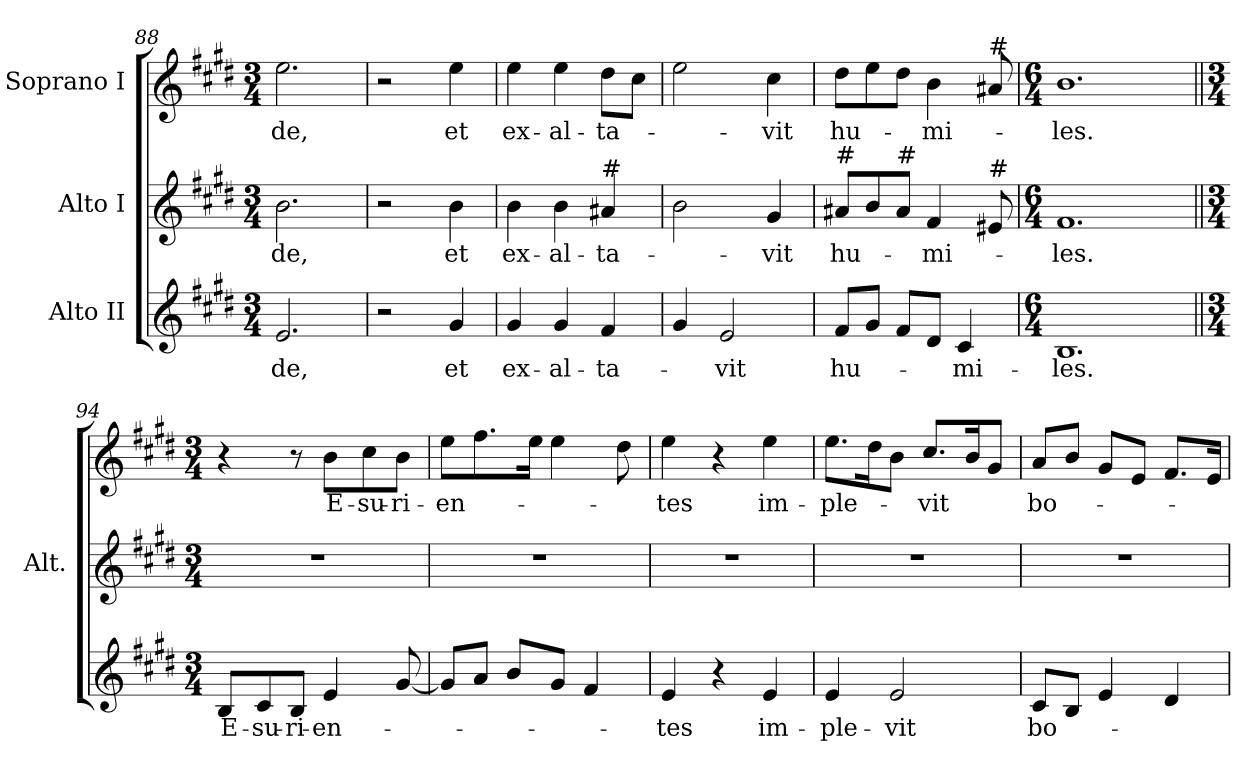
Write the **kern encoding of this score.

**kern	**text	**kern	**text	**kern	**text
*part3	*part3	*part2	*part2	*part1	*part1
*staff3	*staff3	*staff2	*staff2	*staff1	*staff1
*I"Alto II	*	*I"Alto I	*	*I"Soprano I	*
*	*	*I'Alt.	*	*	*
*clefG2	*	*clefG2	*	*clefG2	*
*k[f#c#g#d#]	*	*k[f#c#g#d#]	*	*k[f#c#g#d#]	*
*E:	*	*E:	*	*E:	*
*M3/4	*	*M3/4	*	*M3/4	*
=88	=88	=88	=88	=88	=88
!	!LO:LY:b:color=#000000	!	!	!	!
!	!	!	!LO:LY:b:color=#000000	!	!
!	!	!	!	!	!LO:LY:b:color=#000000
2.ei/	-de,	2.bi\	-de,	2.eei\	-de,
=89	=89	=89	=89	=89	=89
2r	.	2r	.	2r	.
!	!LO:LY:b:color=#000000	!	!	!	!
!	!	!	!LO:LY:b:color=#000000	!	!
!	!	!	!	!	!LO:LY:b:color=#000000
4g#i/	et	4bi\	et	4eei\	et
=90	=90	=90	=90	=90	=90
!	!LO:LY:b:color=#000000	!	!	!	!
!	!	!	!LO:LY:b:color=#000000	!	!
!	!	!	!	!	!LO:LY:b:color=#000000
4g#i/	ex-	4bi\	ex-	4eei\	ex-
!	!LO:LY:b:color=#000000	!	!	!	!
!	!	!	!LO:LY:b:color=#000000	!	!
!	!	!	!	!	!LO:LY:b:color=#000000
4g#i/	-al-	4bi\	-al-	4eei\	-al-
!	!LO:LY:b:color=#000000	!	!	!	!
!	!	!	!LO:LY:b:color=#000000	!	!
!	!	!LO:TX:a:t=#	!	!	!
!	!	!	!	!	!LO:LY:b:color=#000000
4f#i/	-ta-	4a#i/	-ta-	8dd#i\L	-ta-
.	.	.	.	8cc#i\J	.
=91	=91	=91	=91	=91	=91
4g#i/	.	2bi\	.	2eei\	.
!	!LO:LY:b:color=#000000	!	!	!	!
2ei/	-vit	.	.	.	.
!	!	!	!LO:LY:b:color=#000000	!	!
!	!	!	!	!	!LO:LY:b:color=#000000
.	.	4g#i/	-vit	4cc#i\	-vit
=92	=92	=92	=92	=92	=92
!	!LO:LY:b:color=#000000	!	!	!	!
!	!	!	!LO:LY:b:color=#000000	!	!
!	!	!LO:TX:a:t=#	!	!	!
!	!	!	!	!	!LO:LY:b:color=#000000
8f#i/L	hu-	8a#i/L	hu-	8dd#i\L	hu-
8g#i/J	.	8bi/	.	8eei\	.
!	!	!LO:TX:a:t=#	!	!	!
8f#i/L	.	8a#i/J	.	8dd#i\J	.
!	!	!	!LO:LY:b:color=#000000	!	!
!	!	!	!	!	!LO:LY:b:color=#000000
8d#i/J	.	4f#i/	-mi-	4bi\	-mi-
!	!LO:LY:b:color=#000000	!	!	!	!
4c#i/	-mi-	.	.	.	.
!	!	!	!	!LO:TX:a:t=#	!
!	!	!LO:TX:a:t=#	!	!	!
.	.	8e#i/	.	8a#i/	.
=93	=93	=93	=93	=93	=93
*M6/4	*	*M6/4	*	*M6/4	*
!	!LO:LY:b:color=#000000	!	!	!	!
!	!	!	!LO:LY:b:color=#000000	!	!
!	!	!	!	!	!LO:LY:b:color=#000000
1.Bi	-les.	1.f#i	-les.	1.bi	-les.
!!LO:LB:g=z
=94||	=94||	=94||	=94||	=94||	=94||
*M3/4	*	*M3/4	*	*M3/4	*
!	!LO:LY:b:color=#000000	!LO:N:vis=1	!	!	!
8Bi/L	E-	2.r	.	4r	.
!	!LO:LY:b:color=#000000	!	!	!	!
8c#i/	-su-	.	.	.	.
!	!LO:LY:b:color=#000000	!	!	!	!
8Bi/J	-ri-	.	.	8r	.
!	!LO:LY:b:color=#000000	!	!	!	!
!	!	!	!	!	!LO:LY:b:color=#000000
4ei/	-en-	.	.	8bi\L	E-
!	!	!	!	!	!LO:LY:b:color=#000000
.	.	.	.	8cc#i\	-su-
!	!	!	!	!	!LO:LY:b:color=#000000
[<8g#i/	.	.	.	8bi\J	-ri-
=95	=95	=95	=95	=95	=95
!	!	!LO:N:vis=1	!	!	!
!	!	!	!	!	!LO:LY:b:color=#000000
8g#i/L]	.	2.r	.	8eei\L	-en-
8ai/J	.	.	.	8.ff#i\	.
8bi/L	.	.	.	.	.
.	.	.	.	16eei\Jk	.
8g#i/J	.	.	.	4eei\	.
4f#i/	.	.	.	.	.
.	.	.	.	8dd#i\	.
=96	=96	=96	=96	=96	=96
!	!LO:LY:b:color=#000000	!LO:N:vis=1	!	!	!
!	!	!	!	!	!LO:LY:b:color=#000000
4ei/	-tes	2.r	.	4eei\	-tes
4r	.	.	.	4r	.
!	!LO:LY:b:color=#000000	!	!	!	!
!	!	!	!	!	!LO:LY:b:color=#000000
4ei/	im-	.	.	4eei\	im-
=97	=97	=97	=97	=97	=97
!	!LO:LY:b:color=#000000	!LO:N:vis=1	!	!	!
!	!	!	!	!	!LO:LY:b:color=#000000
4ei/	-ple-	2.r	.	8.eei\L	-ple-
.	.	.	.	16dd#i\k	.
!	!LO:LY:b:color=#000000	!	!	!	!
2ei/	-vit	.	.	8bi\J	.
!	!	!	!	!	!LO:LY:b:color=#000000
.	.	.	.	8.cc#i/L	-vit
.	.	.	.	16bi/k	.
.	.	.	.	8g#i/J	.
!!LO:LB:g=z
=98	=98	=98	=98	=98	=98
!	!LO:LY:b:color=#000000	!LO:N:vis=1	!	!	!
!	!	!	!	!	!LO:LY:b:color=#000000
8c#i/L	bo-	2.r	.	8ai/L	bo-
8Bi/J	.	.	.	8bi/J	.
4ei/	.	.	.	8g#i/L	.
.	.	.	.	8ei/J	.
4d#i/	.	.	.	8.f#i/L	.
.	.	.	.	16ei/Jk	.
=	=	=	=	=	=
*-	*-	*-	*-	*-	*-
